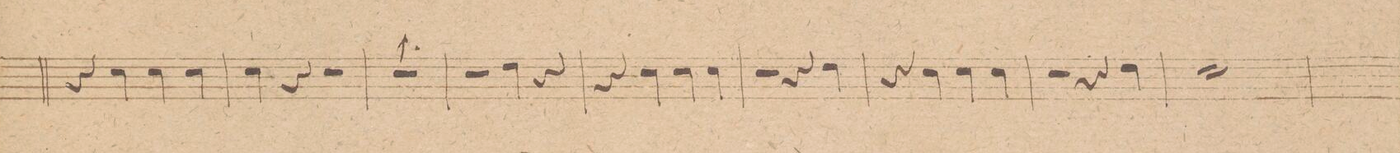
**kern
*I"Clarino 1mo in C.
*clefG2
*k[]
*met(c|)
*M2/2
4r
4cc\
4cc\
4cc\
=80
4cc\
4r
2r
=81
1r
=82
2r
4dd\
4r
=83
4r
4cc\
4cc\
4cc\
=84
2r
4r
4dd\
=85
4r
4cc\
4cc\
4cc\
=86
2r
4r
4dd\
=87
1cc
=88
*-
